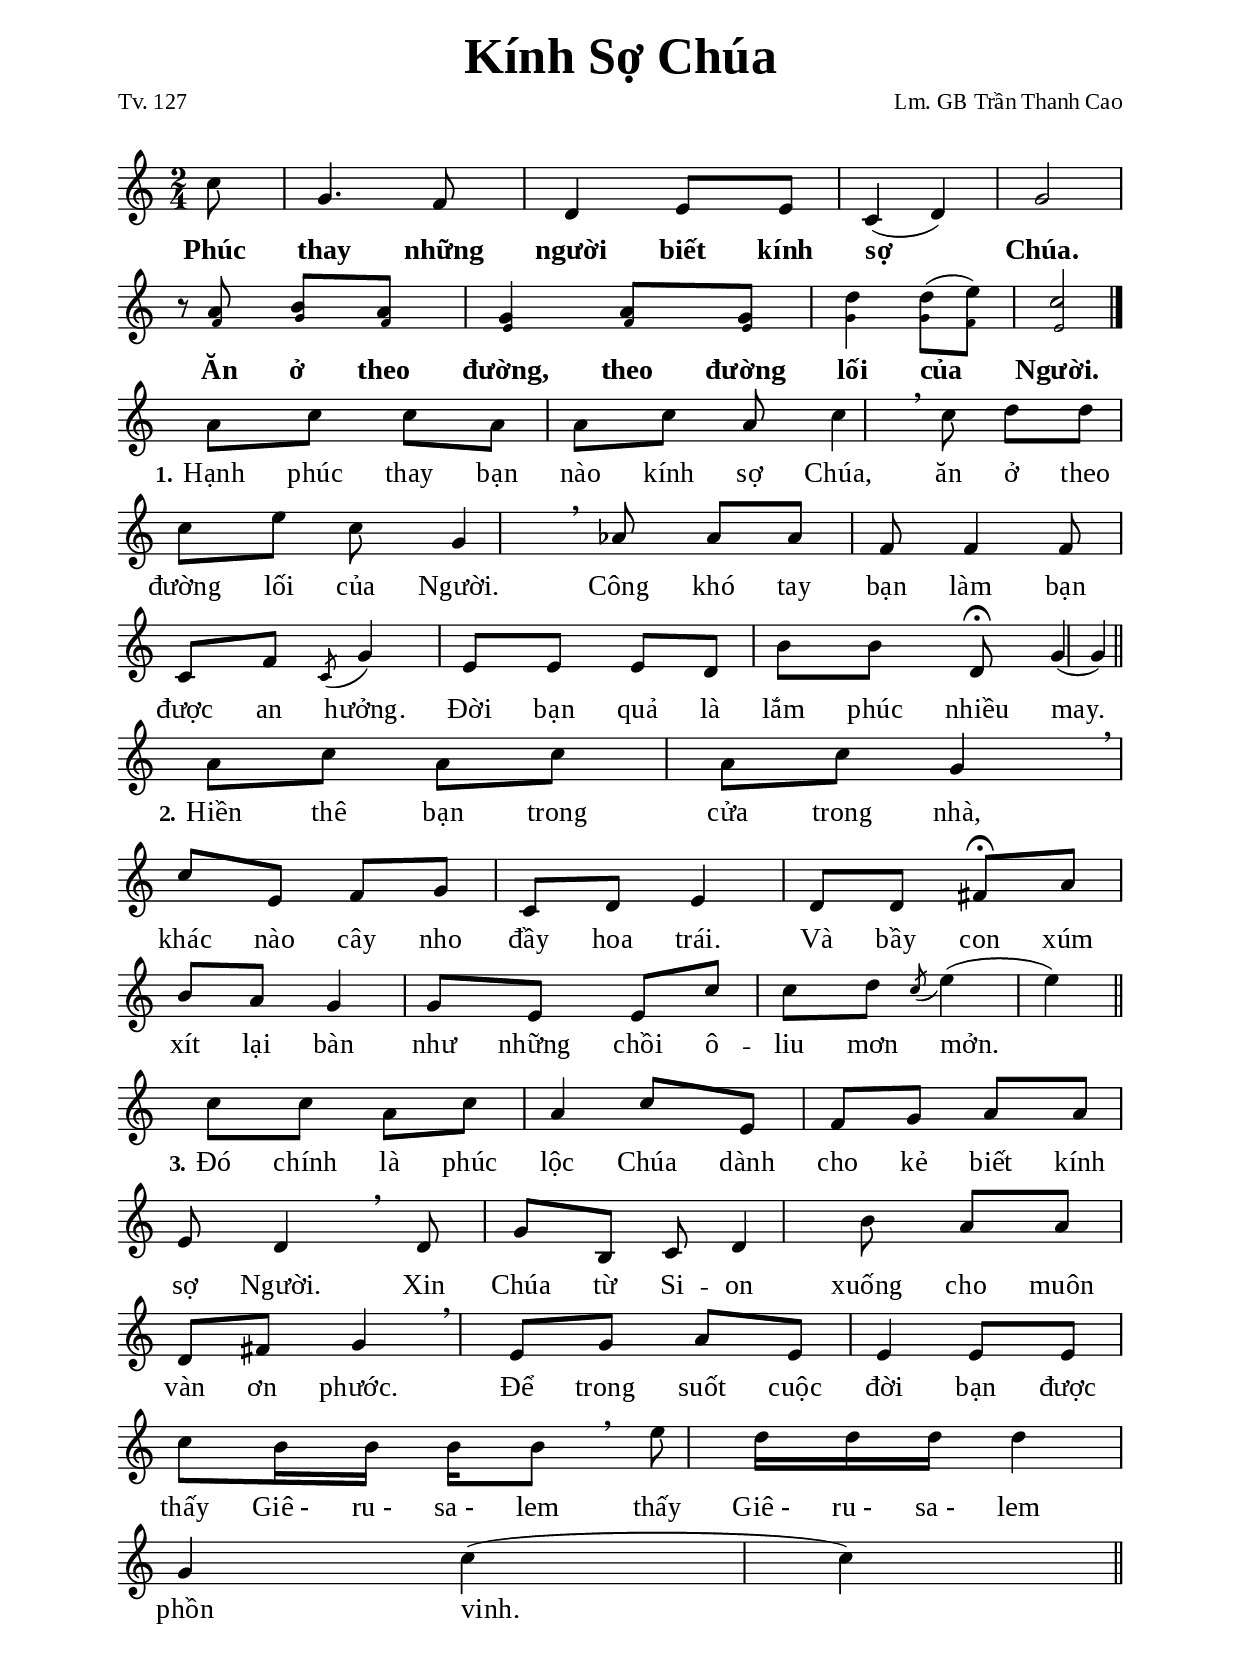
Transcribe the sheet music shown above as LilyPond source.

% Cài đặt chung
\version "2.22.1"
\include "english.ly"

\header {
  title = \markup { \fontsize #3 "Kính Sợ Chúa" }
  poet = "Tv. 127"
  composer = "Lm. GB Trần Thanh Cao"
  arranger = " "
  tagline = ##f
}

% Nhạc điệp khúc
nhacDiepKhucSop= \relative c'' {
  \partial 8 c8 |
  g4. f8 |
  d4 e8 e |
  c4 _(d) |
  g2 |
  r8 a8 b a |
  g4 a8 g |
  d'4 d8 ^(e) |
  c2 \bar "|."
}

nhacDiepKhucBas = \relative c' {
  \skip 8
  \skip 2
  \skip 2
  \skip 2
  \skip 2
  r8 f g f |
  e4 f8 e |
  g4 g8 (f) |
  e2
}

% Nhạc phiên khúc
nhacPhienKhucMot = \relative c'' {
  a8 c c a a c a c4 \breathe
  c8 d d c e c g4 \breathe
  af8 af af f f4 f8 c f \acciaccatura c8 g'4
  e8 e e d b' b d, \fermata g4 (g) \bar "||"
}

nhacPhienKhucHai = \relative c'' {
  a8 c a c a c g4 \breathe
  c8 e, f g c, d e4
  d8 d fs \fermata a b a g4
  g8 e e c' c d \acciaccatura c8 e4 (e) \bar "||"
}

nhacPhienKhucBa = \relative c'' {
  c8 c a c a4 c8 e, f g a a e d4 \breathe
  d8 g b, c d4
  b'8 a a d, fs g4 \breathe
  e8 g a e e4
  e8 e c' b16 b b b8 \breathe
  e d16 d d d4 g, c (c) \bar "||"
}

% Lời điệp khúc
loiDiepKhuc = \lyricmode {
  Phúc thay những người biết kính sợ Chúa.
  Ăn ở theo đường, theo đường lối của Người.
}

% Lời phiên khúc
loiPhienKhucMot = \lyricmode {
  \set stanza = #"1."
  Hạnh phúc thay bạn nào kính sợ Chúa,
  ăn ở theo đường lối của Người.
  Công khó tay bạn làm bạn được an hưởng.
  Đời bạn quả là lắm phúc nhiều may.
}

loiPhienKhucHai = \lyricmode {
  \set stanza = #"2."
  Hiền thê bạn trong cửa trong nhà,
  khác nào cây nho đầy hoa trái.
  Và bầy con xúm xít lại bàn
  như những chồi ô -- liu mơn mởn.
}

loiPhienKhucBa = \lyricmode {
  \set stanza = #"3."
  Đó chính là phúc lộc Chúa dành cho kẻ biết kính sợ Người.
  Xin Chúa từ Si -- on xuống cho muôn vàn ơn phước.
  Để trong suốt cuộc đời bạn được thấy "Giê -" "ru -" "sa -" lem
  thấy "Giê -" "ru -" "sa -" lem phồn vinh.
}


% Dàn trang
\paper {
  #(set-paper-size "a4")
  top-margin = 15\mm
  bottom-margin = 10\mm
  left-margin = 20\mm
  right-margin = 20\mm
  indent = #0
  #(define fonts
    (make-pango-font-tree
      "Liberation Serif"
      "Liberation Serif"
      "Liberation Serif"
      (/ 20 20)))
  page-count = #1
  system-system-spacing = #'((basic-distance . 11.5)
                             (minimum-distance . 11)
                             (padding . 1))
  score-system-spacing = #'((basic-distance . 11.5)
                             (minimum-distance . 11)
                             (padding . 1))
}

% Thiết lập tông và nhịp
TongNhip = { \key c \major \time 2/4 }

% Đổi kích thước nốt cho bè phụ
notBePhu =
#(define-music-function (font-size music) (number? ly:music?)
   (for-some-music
     (lambda (m)
       (if (music-is-of-type? m 'rhythmic-event)
           (begin
             (set! (ly:music-property m 'tweaks)
                   (cons `(font-size . ,font-size)
                         (ly:music-property m 'tweaks)))
             #t)
           #f))
     music)
   music)

\score {
  \new ChoirStaff <<
    \new Staff = diepKhuc \with {
        \consists "Merge_rests_engraver"
        %\magnifyStaff #(magstep +1)
        printPartCombineTexts = ##f
      }
      <<
      \new Voice \TongNhip \partCombine 
        \nhacDiepKhucSop
        \notBePhu -3 { \nhacDiepKhucBas }
      \new NullVoice = nhacThamChieu \nhacDiepKhucSop
      \new Lyrics \with {
          \override VerticalAxisGroup.
            nonstaff-relatedstaff-spacing.padding = #0.5
          \override VerticalAxisGroup.
            nonstaff-unrelatedstaff-spacing.padding = #1
        }
        \lyricsto nhacThamChieu \loiDiepKhuc
      >>
  >>
  \layout {
    \override Lyrics.LyricText.font-series = #'bold
    \override Lyrics.LyricText.font-size = #+2
    \override Lyrics.LyricSpace.minimum-distance = #5
    \override Score.BarNumber.break-visibility = ##(#f #f #f)
    \override Score.SpacingSpanner.uniform-stretching = ##t
  }
}

\score {
  \new ChoirStaff <<
    \new Staff = phienKhuc \with {
        %\magnifyStaff #(magstep +1)
      }
      <<
      \new Voice = beSop {
        \key c \major \time 2/4 \nhacPhienKhucMot
      }
    >>
    \new Lyrics \with {
          \override VerticalAxisGroup.
            nonstaff-relatedstaff-spacing.padding = #1
          \override VerticalAxisGroup.
            nonstaff-unrelatedstaff-spacing.padding = #1
        }
        \lyricsto beSop \loiPhienKhucMot
  >>
  \layout {
    \override Staff.TimeSignature.transparent = ##t
    \override Lyrics.LyricText.font-size = #+2
    \override Lyrics.LyricSpace.minimum-distance = #4
    \override Score.BarNumber.break-visibility = ##(#f #f #f)
    \override Score.SpacingSpanner.uniform-stretching = ##t
    \set Score.barAlways = ##t
    \set Score.defaultBarType = ""
  } 
}

\score {
  \new ChoirStaff <<
    \new Staff = phienKhuc \with {
        %\magnifyStaff #(magstep +1)
      }
      <<
      \new Voice = beSop {
        \key c \major \time 2/4 \nhacPhienKhucHai
      }
    >>
    \new Lyrics \with {
          \override VerticalAxisGroup.
            nonstaff-relatedstaff-spacing.padding = #1
          \override VerticalAxisGroup.
            nonstaff-unrelatedstaff-spacing.padding = #1
        }
        \lyricsto beSop \loiPhienKhucHai
  >>
  \layout {
    \override Staff.TimeSignature.transparent = ##t
    \override Lyrics.LyricText.font-size = #+2
    \override Lyrics.LyricSpace.minimum-distance = #4
    \override Score.BarNumber.break-visibility = ##(#f #f #f)
    \override Score.SpacingSpanner.uniform-stretching = ##t
    \set Score.barAlways = ##t
    \set Score.defaultBarType = ""
  } 
}

\score {
  \new ChoirStaff <<
    \new Staff = phienKhuc \with {
        %\magnifyStaff #(magstep +1)
      }
      <<
      \new Voice = beSop {
        \key c \major \time 2/4 \nhacPhienKhucBa
      }
    >>
    \new Lyrics \with {
          \override VerticalAxisGroup.
            nonstaff-relatedstaff-spacing.padding = #1
          \override VerticalAxisGroup.
            nonstaff-unrelatedstaff-spacing.padding = #1
        }
        \lyricsto beSop \loiPhienKhucBa
  >>
  \layout {
    \override Staff.TimeSignature.transparent = ##t
    \override Lyrics.LyricText.font-size = #+2
    \override Lyrics.LyricSpace.minimum-distance = #4
    \override Score.BarNumber.break-visibility = ##(#f #f #f)
    \override Score.SpacingSpanner.uniform-stretching = ##t
    \set Score.barAlways = ##t
    \set Score.defaultBarType = ""
  } 
}
